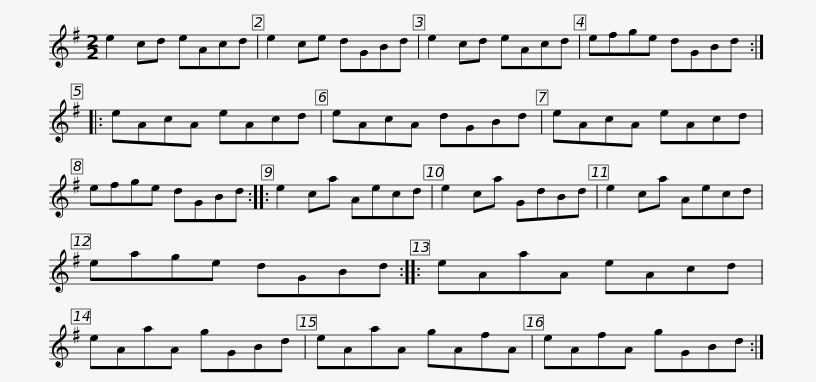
X:1
L:1/8
M:2/2
I:linebreak $
K:G
V:1 treble
V:1
 e2 cd eAcd | e2 ce dGBd | e2 cd eAcd | efge dGBd :: eAcA eAcd |$ %5
 eAcA dGBd | eAcA eAcd | efge dGBd :: e2 ca Aecd | e2 ca GdBd | %10
 e2 ca Aecd |$ eage dGBd :: eAaA eAcd | eAaA gGBd | eAaA gAfA | %15
 eAfA gGBd :| %16
